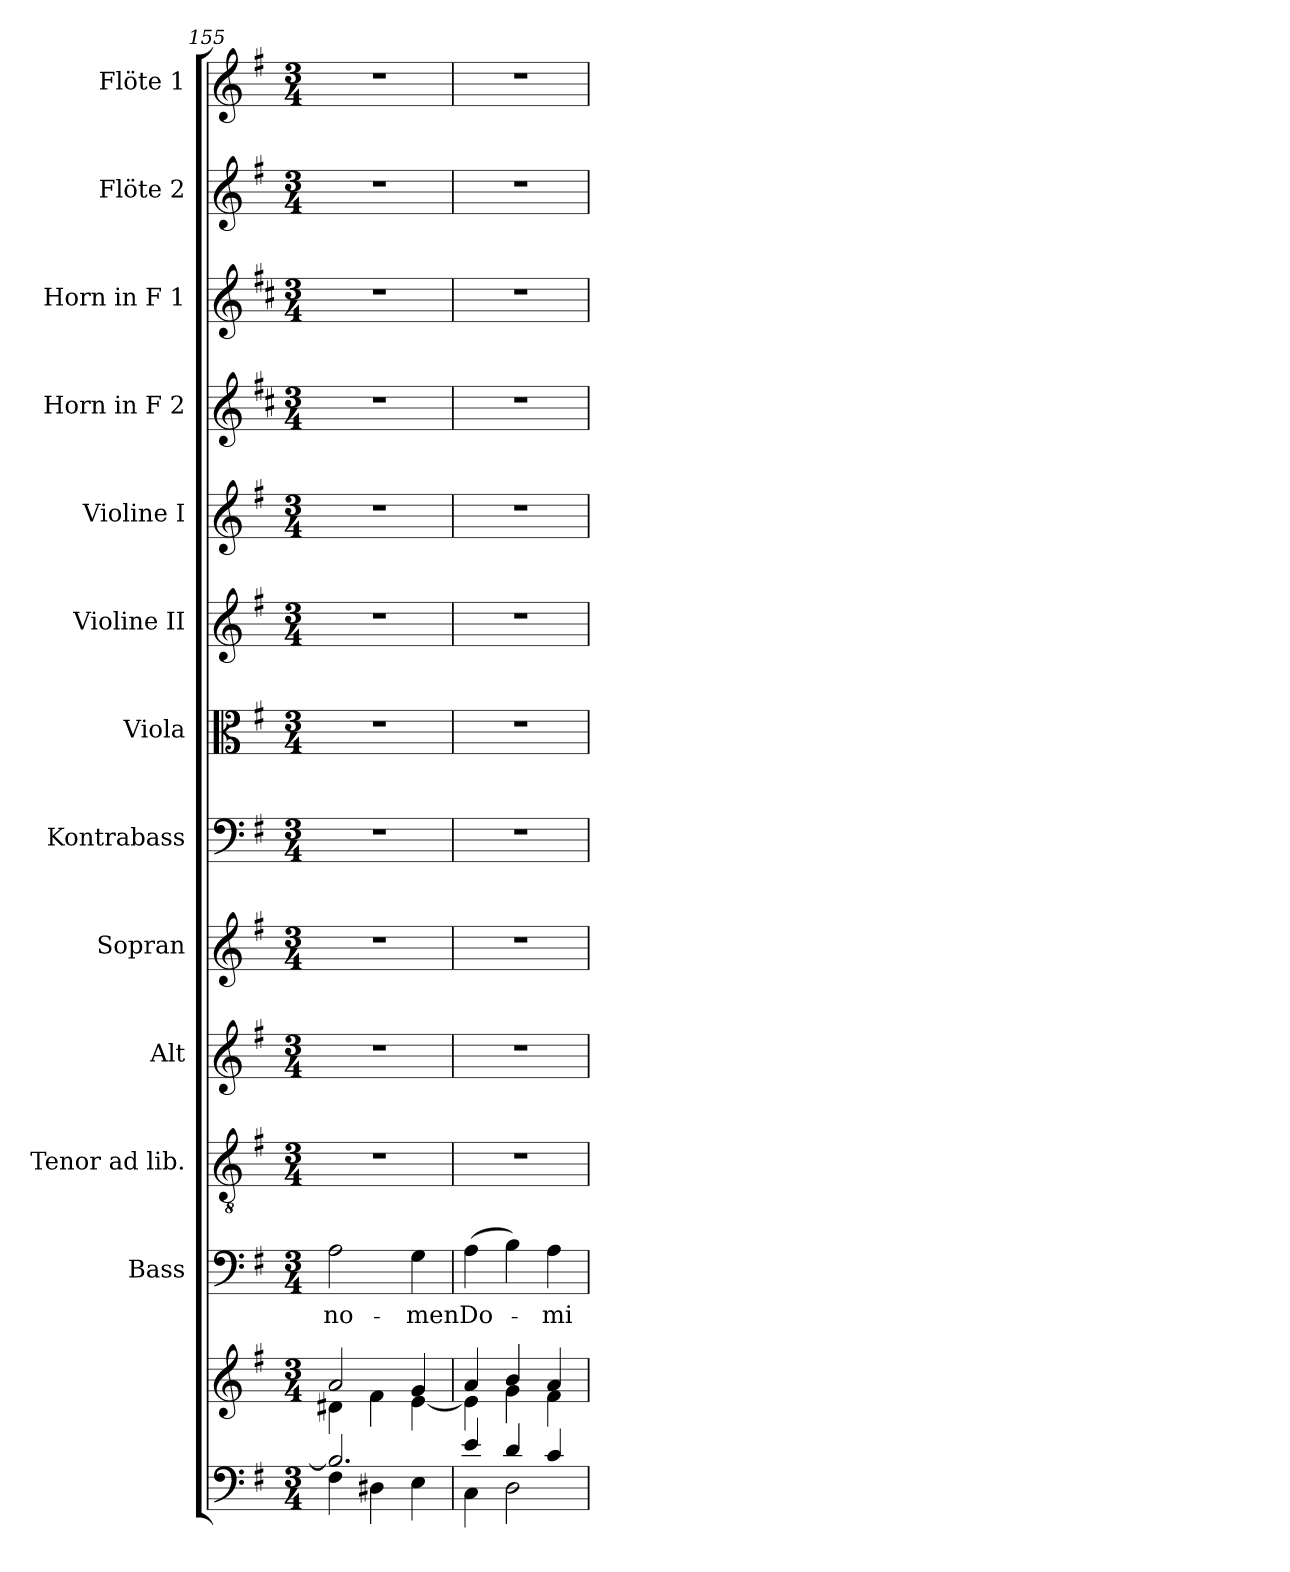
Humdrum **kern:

**kern	**kern	**kern	**text	**kern	**kern	**kern	**kern	**kern	**kern	**kern	**kern	**kern	**kern	**kern
*part13	*part13	*part12	*part12	*part11	*part10	*part9	*part8	*part7	*part6	*part5	*part4	*part3	*part2	*part1
*staff14	*staff13	*staff12	*staff12	*staff11	*staff10	*staff9	*staff8	*staff7	*staff6	*staff5	*staff4	*staff3	*staff2	*staff1
*	*	*I"Bass	*	*I"Tenor ad lib.	*I"Alt	*I"Sopran	*I"Kontrabass	*I"Viola	*I"Violine II	*I"Violine I	*I"Horn in F 2	*I"Horn in F 1	*I"Flöte 2	*I"Flöte 1
*	*	*I'B.	*	*I'T.	*I'A.	*I'S.	*I'Kb.	*I'Vla.	*I'Vl. II	*I'Vl. I	*	*	*I'Fl. 2	*I'Fl. 1
*clefF4	*clefG2	*clefF4	*	*clefGv2	*clefG2	*clefG2	*clefF4	*clefC3	*clefG2	*clefG2	*clefG2	*clefG2	*clefG2	*clefG2
*	*	*	*	*	*	*	*ITrd7c12	*	*	*	*ITrd4c7	*ITrd4c7	*	*
*k[f#]	*k[f#]	*k[f#]	*	*k[f#]	*k[f#]	*k[f#]	*k[f#]	*k[f#]	*k[f#]	*k[f#]	*k[f#]	*k[f#]	*k[f#]	*k[f#]
*G:	*G:	*G:	*	*G:	*G:	*G:	*G:	*G:	*G:	*G:	*G:	*G:	*G:	*G:
*M3/4	*M3/4	*M3/4	*	*M3/4	*M3/4	*M3/4	*M3/4	*M3/4	*M3/4	*M3/4	*M3/4	*M3/4	*M3/4	*M3/4
=155	=155	=155	=155	=155	=155	=155	=155	=155	=155	=155	=155	=155	=155	=155
*^	*^	*	*	*	*	*	*	*	*	*	*	*	*	*
!	!	!	!	!	!LO:LY:b	!	!	!	!	!	!	!	!	!	!	!
2.B/]	4F#\	2a/	4d#X\	2A\	no-	2.r	2.r	2.r	2.r	2.r	2.r	2.r	2.r	2.r	2.r	2.r
.	4D#X\	.	4f#\	.	.	.	.	.	.	.	.	.	.	.	.	.
!	!	!	!	!	!LO:LY:b	!	!	!	!	!	!	!	!	!	!	!
.	4E\	4g/	[<4e\	4G\	-men	.	.	.	.	.	.	.	.	.	.	.
=156	=156	=156	=156	=156	=156	=156	=156	=156	=156	=156	=156	=156	=156	=156	=156	=156
!	!	!	!	!	!LO:LY:b	!	!	!	!	!	!	!	!	!	!	!
4e/	4C\	4a/	4e\]	(>4A\	Do-	2.r	2.r	2.r	2.r	2.r	2.r	2.r	2.r	2.r	2.r	2.r
4d/	2D\	4b/	4g\	4B\)	.	.	.	.	.	.	.	.	.	.	.	.
!	!	!	!	!	!LO:LY:b	!	!	!	!	!	!	!	!	!	!	!
4c/	.	4a/	4f#\	4A\	-mi-	.	.	.	.	.	.	.	.	.	.	.
*v	*v	*	*	*	*	*	*	*	*	*	*	*	*	*	*	*
*	*v	*v	*	*	*	*	*	*	*	*	*	*	*	*	*
=	=	=	=	=	=	=	=	=	=	=	=	=	=	=
*-	*-	*-	*-	*-	*-	*-	*-	*-	*-	*-	*-	*-	*-	*-
